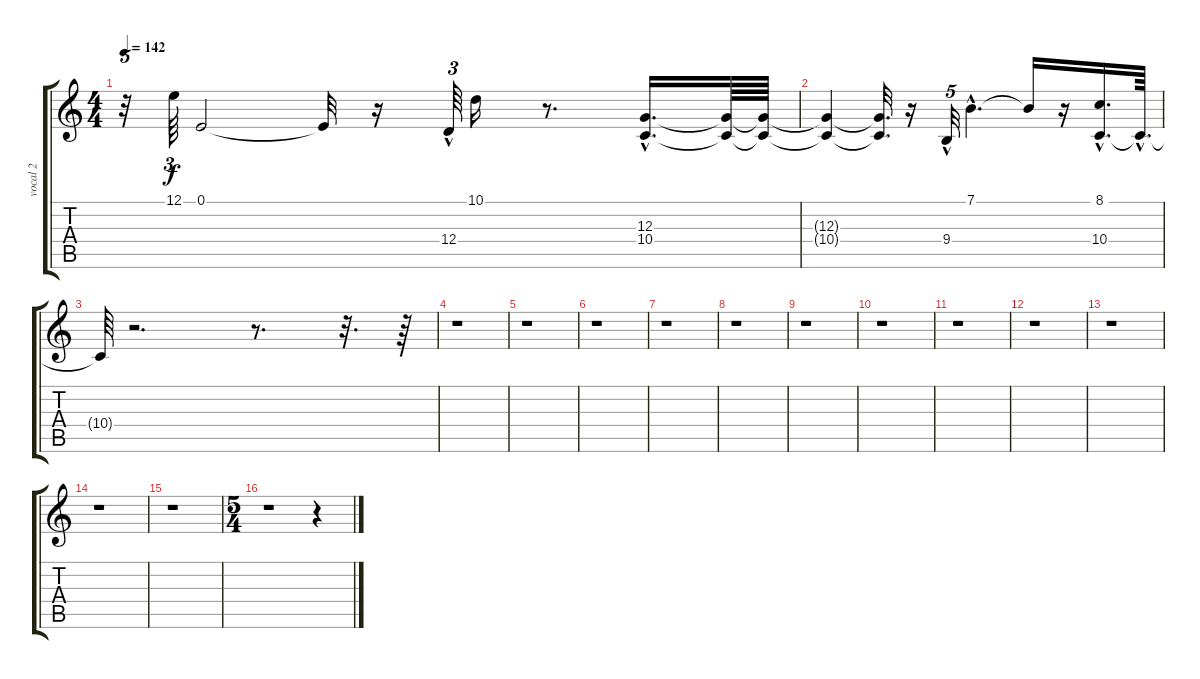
\track ("vocal 2" "vocal 2") {instrument lead2sawtooth}
\staff {score tabs}
\tuning (E4 B3 G3 D3 A2 E2) {hide}
\ts (4 4)
\tempo 142
\clef g2
\ks c
r.32{tu (5 4) dy ff} 12.1.64{tu (3 2) dy f} 0.1.2 0.1{t}.32 r.16 12.4{hac}.64{tu (3 2)} 10.1.16 r.8{d} (12.3{hac} 10.4{hac}).16{d} (12.3{t} 10.4{t}).64 (12.3{t} 10.4{t}).64 |
(12.3{t} 10.4{t}).4 (12.3{t} 10.4{t}).32{d} r.16 9.4{hac}.32{tu (5 4)} 7.1{hac}.4{d} 7.1{t}.16 r.16 (8.1{hac} 10.4{hac}).16{d} 10.4{hac t}.64{d} |
10.4{t}.64 r.2{d} r.8{d} r.32{d} r.64 |
r.1 |
r.1 |
r.1 |
r.1 |
r.1 |
r.1 |
r.1 |
r.1 |
r.1 |
r.1 |
r.1 |
r.1 |
\ts (5 4)
r.1 r.4
